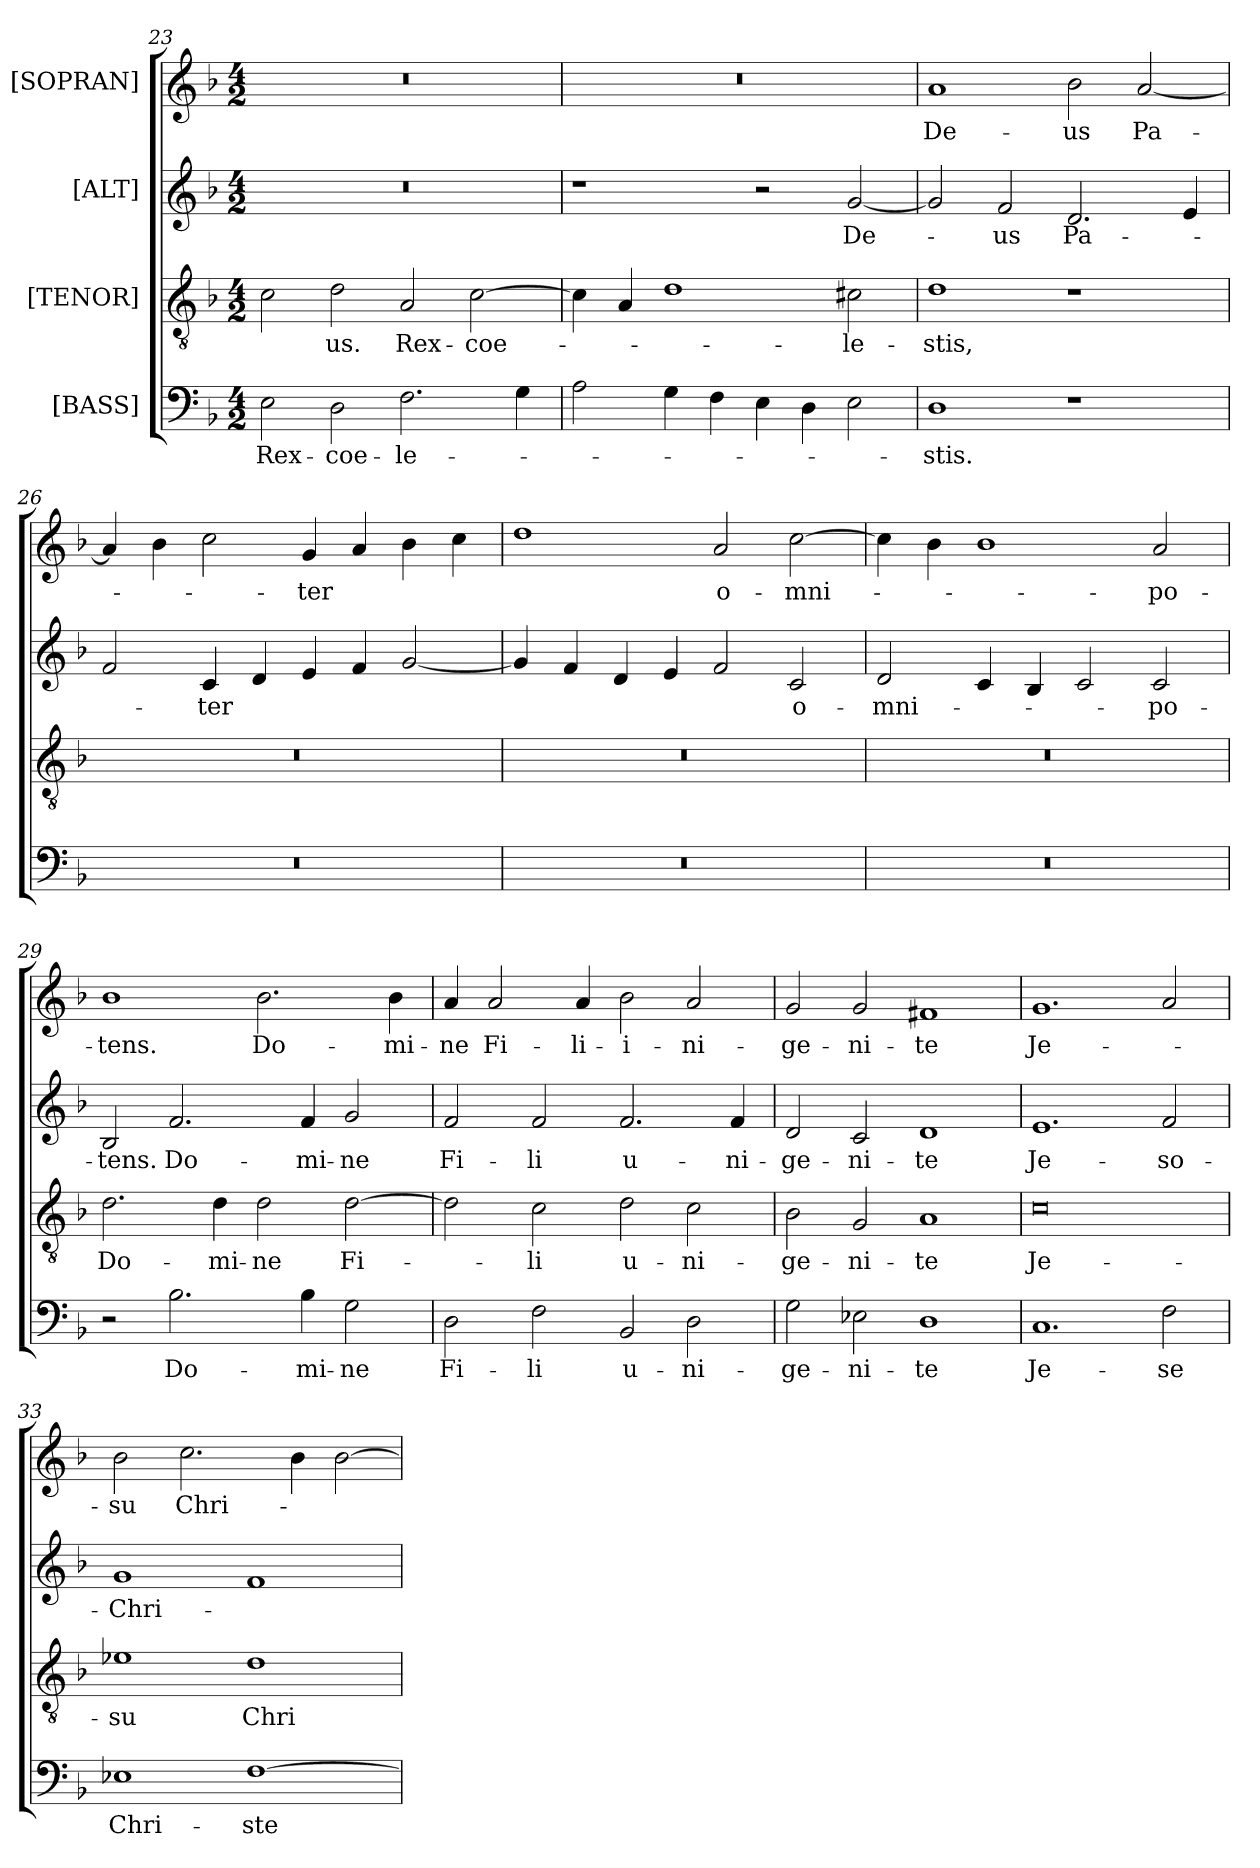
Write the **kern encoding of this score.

**kern	**text	**kern	**text	**kern	**text	**kern	**text
*part4	*part4	*part3	*part3	*part2	*part2	*part1	*part1
*staff4	*staff4	*staff3	*staff3	*staff2	*staff2	*staff1	*staff1
*I"[BASS]	*	*I"[TENOR]	*	*I"[ALT]	*	*I"[SOPRAN]	*
*clefF4	*	*clefGv2	*	*clefG2	*	*clefG2	*
*k[b-]	*	*k[b-]	*	*k[b-]	*	*k[b-]	*
*M4/2	*	*M4/2	*	*M4/2	*	*M4/2	*
=23	=23	=23	=23	=23	=23	=23	=23
2E\	Rex-	2c\	.	0r	.	0r	.
2D\	coe-	2d\	-us.	.	.	.	.
2.F\	-le-	2A/	Rex-	.	.	.	.
.	.	[2c\	coe-	.	.	.	.
4G\	.	.	.	.	.	.	.
=24	=24	=24	=24	=24	=24	=24	=24
2A\	.	4c\]	.	1r	.	0r	.
.	.	4A/	.	.	.	.	.
4G\	.	1d\	.	.	.	.	.
4F\	.	.	.	.	.	.	.
4E\	.	.	.	2r	.	.	.
4D\	.	.	.	.	.	.	.
2E\	.	2c#X\	-le-	[2g/	De-	.	.
=25	=25	=25	=25	=25	=25	=25	=25
1D\	-stis.	1d\	-stis,	2g/]	.	1a/	De-
.	.	.	.	2f/	-us	.	.
1r	.	1r	.	2.d/	Pa-	2b-\	-us
.	.	.	.	.	.	[2a/	Pa-
.	.	.	.	4e/	.	.	.
=26	=26	=26	=26	=26	=26	=26	=26
0r	.	0r	.	2f/	.	4a/]	.
.	.	.	.	.	.	4b-\	.
.	.	.	.	4c/	-ter	2cc\	.
.	.	.	.	4d/	.	.	.
.	.	.	.	4e/	.	4g/	-ter
.	.	.	.	4f/	.	4a/	.
.	.	.	.	[2g/	.	4b-\	.
.	.	.	.	.	.	4cc\	.
=27	=27	=27	=27	=27	=27	=27	=27
0r	.	0r	.	4g/]	.	1dd\	.
.	.	.	.	4f/	.	.	.
.	.	.	.	4d/	.	.	.
.	.	.	.	4e/	.	.	.
.	.	.	.	2f/	.	2a/	o-
.	.	.	.	2c/	o-	[2cc\	-mni-
=28	=28	=28	=28	=28	=28	=28	=28
0r	.	0r	.	2d/	-mni-	4cc\]	.
.	.	.	.	.	.	4b-\	.
.	.	.	.	4c/	.	1b-\	.
.	.	.	.	4B-/	.	.	.
.	.	.	.	2c/	.	.	.
.	.	.	.	2c/	-po-	2a/	-po-
=29	=29	=29	=29	=29	=29	=29	=29
2r	.	2.d\	Do-	2B-/	-tens.	1b-\	-tens.
2.B-\	Do-	.	.	2.f/	Do-	.	.
.	.	4d\	-mi-	.	.	.	.
.	.	2d\	-ne	.	.	2.b-\	Do-
4B-\	-mi-	.	.	4f/	-mi-	.	.
2G\	-ne	[2d\	Fi-	2g/	-ne	.	.
.	.	.	.	.	.	4b-\	-mi-
=30	=30	=30	=30	=30	=30	=30	=30
2D\	Fi-	2d\]	.	2f/	Fi-	4a/	-ne
.	.	.	.	.	.	2a/	Fi-
2F\	-li	2c\	-li	2f/	-li	.	.
.	.	.	.	.	.	4a/	-li-
2BB-/	u-	2d\	u-	2.f/	u-	2b-\	-i-
2D\	-ni-	2c\	-ni-	.	.	2a/	-ni-
.	.	.	.	4f/	-ni-	.	.
=31	=31	=31	=31	=31	=31	=31	=31
2G\	-ge-	2B-\	-ge-	2d/	-ge-	2g/	-ge-
2E-X\	-ni-	2G/	-ni-	2c/	-ni-	2g/	-ni-
1D\	-te	1A/	-te	1d/	-te	1f#X/	-te
=32	=32	=32	=32	=32	=32	=32	=32
1.C/	Je-	0c\	Je-	1.e/	Je-	1.g/	Je-
2F\	-se	.	.	2f/	-so-	2a/	.
=33	=33	=33	=33	=33	=33	=33	=33
1E-X\	Chri-	1e-X\	-su	1g/	-Chri-	2b-\	-su
.	.	.	.	.	.	2.cc\	Chri-
[1F\	-ste	1d\	Chri-	1f/	.	.	.
.	.	.	.	.	.	4b-\	.
.	.	.	.	.	.	[2b-\	.
=	=	=	=	=	=	=	=
*-	*-	*-	*-	*-	*-	*-	*-
